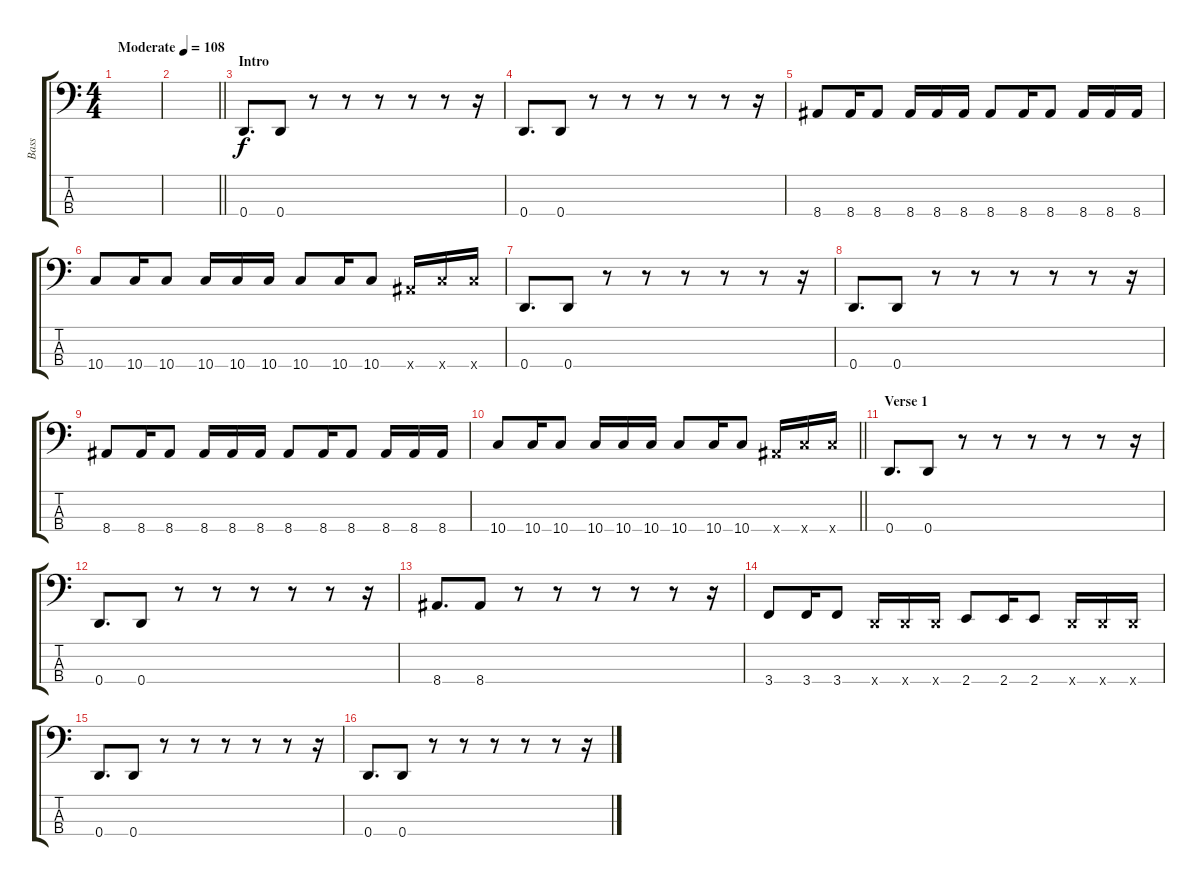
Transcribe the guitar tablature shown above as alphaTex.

\track ("Bass" "Bass") {instrument electricbassfinger}
\staff {score tabs}
\tuning (G2 D2 A1 D1) {hide}
\ts (4 4)
\tempo (108 "Moderate")
\clef f4
\ks c
|
\barLineRight lightlight
|
\section ("" "Intro")
0.4.8{d} 0.4.8 r.8 r.8 r.8 r.8 r.8 r.16 |
0.4.8{d} 0.4.8 r.8 r.8 r.8 r.8 r.8 r.16 |
8.4.8 8.4.16 8.4.8 8.4.16 8.4.16 8.4.16 8.4.8 8.4.16 8.4.8 8.4.16 8.4.16 8.4.16 |
10.4.8 10.4.16 10.4.8 10.4.16 10.4.16 10.4.16 10.4.8 10.4.16 10.4.8 8.4{x}.16 10.4{x}.16 10.4{x}.16 |
0.4.8{d} 0.4.8 r.8 r.8 r.8 r.8 r.8 r.16 |
0.4.8{d} 0.4.8 r.8 r.8 r.8 r.8 r.8 r.16 |
8.4.8 8.4.16 8.4.8 8.4.16 8.4.16 8.4.16 8.4.8 8.4.16 8.4.8 8.4.16 8.4.16 8.4.16 |
\barLineRight lightlight
10.4.8 10.4.16 10.4.8 10.4.16 10.4.16 10.4.16 10.4.8 10.4.16 10.4.8 8.4{x}.16 10.4{x}.16 10.4{x}.16 |
\section ("" "Verse 1")
0.4.8{d} 0.4.8 r.8 r.8 r.8 r.8 r.8 r.16 |
0.4.8{d} 0.4.8 r.8 r.8 r.8 r.8 r.8 r.16 |
8.4.8{d} 8.4.8 r.8 r.8 r.8 r.8 r.8 r.16 |
3.4.8 3.4.16 3.4.8 0.4{x}.16 0.4{x}.16 0.4{x}.16 2.4.8 2.4.16 2.4.8 0.4{x}.16 0.4{x}.16 0.4{x}.16 |
0.4.8{d} 0.4.8 r.8 r.8 r.8 r.8 r.8 r.16 |
0.4.8{d} 0.4.8 r.8 r.8 r.8 r.8 r.8 r.16
